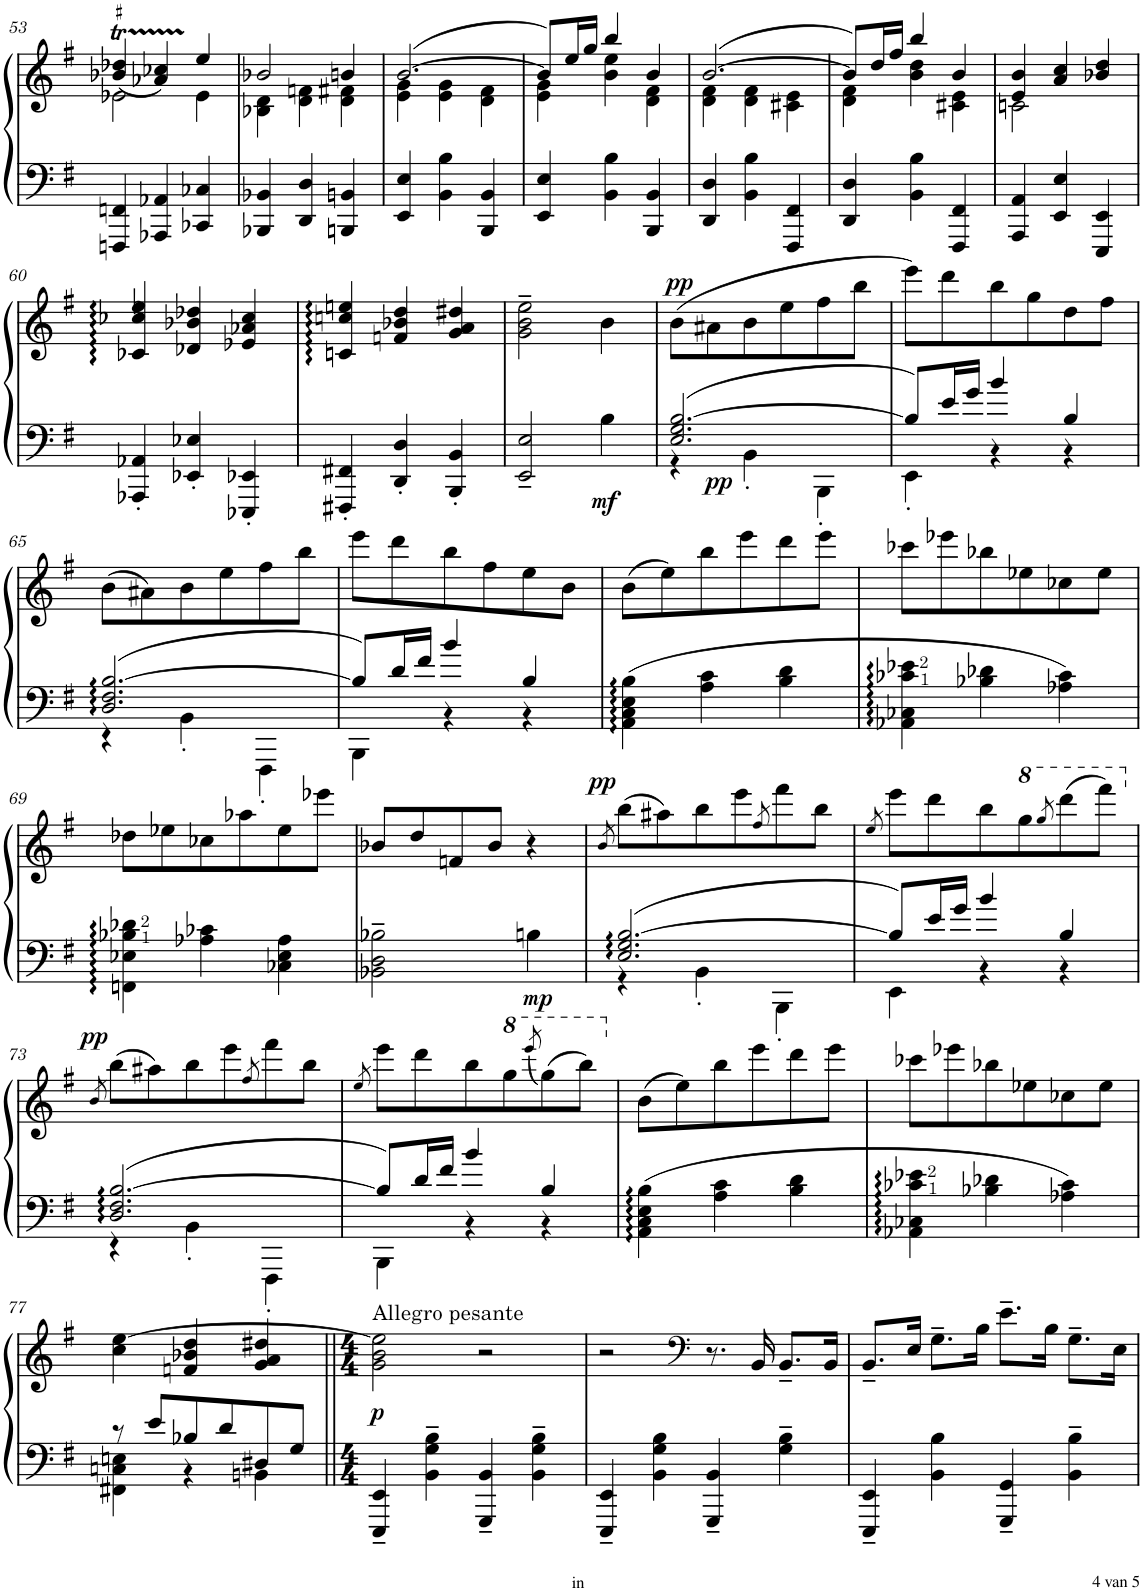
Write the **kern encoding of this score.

**kern	**kern	**dynam
*part1	*part1	*part1
*staff2	*staff1	*staff1/2
*I"Piano	*	*
*I'Pno.	*	*
!!LO:PB:g=z
*clefF4	*clefG2	*
*k[f#]	*k[f#]	*
*M3/4	*M3/4	*
=53	=53	=53
!	!LO:TR:acc=#	!
*	*^	*
4FFFn/ 4FFn/	2e-XT\	(4b-X/ 4dd-X/	.
4AAA-X/ 4AA-X/	.	4a-X/ 4cc-X/)	.
4CC-X/ 4C-X/	4e-\	4ee/	.
=54	=54	=54	=54
4BBB-X/ 4BB-X/	2b-X/	4B-X\ 4d\	.
4DD/ 4D/	.	4d\ 4fn\	.
4BBBn/ 4BBn/	4bn/	4d\ 4f#X\	.
=55	=55	=55	=55
4EE/ 4E/	([2.b/	4e\ 4g\	.
4BB\ 4B\	.	4e\ 4g\	.
4BBB/ 4BB/	.	4d\ 4f#\	.
=56	=56	=56	=56
4EE/ 4E/	8b/L])	4e\ 4g\	.
.	16ee/L	.	.
.	16gg/JJ	.	.
4BB\ 4B\	4bb/	4b\ 4ee\	.
4BBB/ 4BB/	4d\ 4f#\	4b/	.
=57	=57	=57	=57
4DD/ 4D/	([2.b/	4d\ 4f#\	.
4BB\ 4B\	.	4d\ 4f#\	.
4FFF#/ 4FF#/	.	4c#X\ 4e\	.
=58	=58	=58	=58
4DD/ 4D/	8b/L])	4d\ 4f#\	.
.	16dd/L	.	.
.	16ff#/JJ	.	.
4BB\ 4B\	4bb/	4b\ 4dd\	.
4FFF#/ 4FF#/	4c#X\ 4e\	4b/	.
=59	=59	=59	=59
4AAA/ 4AA/	2cn\	4e/ 4b/	.
4EE/ 4E/	.	4a/ 4cc/	.
4EEE/ 4EE/	4ryy	4b-X/ 4dd/	.
*	*v	*v	*
!!LO:LB:g=z
=60	=60	=60
4AAA-X/' 4AA-X/'	4c-X/ 4cc-X/ 4ee-X/	.
4EE-X/' 4E-X/'	4d-X/ 4b-X/ 4dd-X/	.
4EEE-X/' 4EE-X/'	4e-X/ 4a-X/ 4cc-/	.
=61	=61	=61
4FFF#X/' 4FF#X/'	4cn/ 4ccn/ 4een/	.
4DD/' 4D/'	4fn/ 4b-X/ 4dd/	.
4BBB/' 4BB/'	4g/ 4a/ 4dd#X/	.
=62	=62	=62
2EE/~ 2E/~	2g\~ 2b\~ 2ee\~	.
!	!	!LO:DY:b=2
4B\	4b\	mf
=63	=63	=63
*^	*	*
!	!	!	!LO:DY:a
2.E/ 2.G/ [2.B/	4r	(8b\L	pp
!	!	!	!LO:DY:b
.	.	8a#X\	pp
.	4BB'\	8b\	.
.	.	8ee\	.
.	4BBB'\	8ff#\	.
.	.	8bb\J	.
=64	=64	=64	=64
8B/L]	4EE'\	8eee\L)	.
16e/L	.	8ddd\	.
16g/JJ	.	.	.
4b/	4r	8bb\	.
.	.	8gg\	.
4B/	4r	8dd\	.
.	.	8ff#\J	.
!!LO:LB:g=z
=65	=65	=65	=65
2.D/ 2.F#/ [2.B/	4r	(8b\L	.
.	.	8a#X\)	.
.	4BB'\	8b\	.
.	.	8ee\	.
.	4FFF#'\	8ff#\	.
.	.	8bb\J	.
=66	=66	=66	=66
8B/L]	4BBB\	8eee\L	.
16d/L	.	8ddd\	.
16f#/JJ	.	.	.
4b/	4r	8bb\	.
.	.	8ff#\	.
4B/	4r	8ee\	.
.	.	8b\J	.
*v	*v	*	*
=67	=67	=67
4AA\ 4C\ 4E\ 4B\	(8b\L	.
.	8ee\)	.
4A\ 4c\	8bb\	.
.	8eee\	.
4B\ 4d\	8ddd\	.
.	8eee\J	.
=68	=68	=68
4AA-X\ 4C-X\ 4c-X\ 4e-X\	8ccc-X\L	.
.	8eee-X\	.
4B-X\ 4d-X\	8bb-X\	.
.	8ee-X\	.
4A-X\ 4c-\	8cc-X\	.
.	8ee-\J	.
!!LO:LB:g=z
=69	=69	=69
4FFn\ 4E-X\ 4B-X\ 4d-X\	8dd-X\L	.
.	8ee-X\	.
4A-X\ 4c-X\	8cc-X\	.
.	8aa-X\	.
4C-X\ 4E-\ 4A-\	8ee-\	.
.	8eee-X\J	.
=70	=70	=70
2BB-X\~ 2D\~ 2B-X\~	8b-X/L	.
.	8dd/	.
.	8fn/	.
.	8b-/J	.
!	!	!LO:DY:b=2
4Bn\	4r	mp
=71	=71	=71
.	8qb/	.
*^	*	*
!	!	!	!LO:DY:a
2.E/ 2.G/ [2.B/	4r	(8bb\L	pp
.	.	8aa#X\)	.
.	4BB'\	8bb\	.
.	.	8eee\	.
.	.	8qff#/	.
.	4BBB'\	8fff#\	.
.	.	8bb\J	.
=72	=72	=72	=72
.	.	8qee/	.
8B/L]	4EE\	8eee\L	.
16e/L	.	8ddd\	.
16g/JJ	.	.	.
4b/	4r	8bb\	.
*	*	*8va	*
.	.	8ggg\	.
.	.	8qggg/	.
4B/	4r	(8dddd\	.
.	.	8ffff#\J)	.
!!LO:LB:g=z
=73	=73	=73	=73
*	*	*X8va	*
.	.	8qb/	.
!	!	!	!LO:DY:a
2.D/ 2.F#/ [2.B/	4r	(8bb\L	pp
.	.	8aa#X\)	.
.	4BB'\	8bb\	.
.	.	8eee\	.
.	.	8qff#/	.
.	4FFF#'\	8fff#\	.
.	.	8bb\J	.
=74	=74	=74	=74
.	.	8qee/	.
8B/L]	4BBB\	8eee\L	.
16d/L	.	8ddd\	.
16f#/JJ	.	.	.
4b/	4r	8bb\	.
*	*	*8va	*
.	.	8ggg\	.
.	.	(8qeeee/	.
4B/	4r	(8ggg\)	.
.	.	8bbb\J)	.
*v	*v	*	*
=75	=75	=75
*	*X8va	*
4AA\ 4C\ 4E\ 4B\	(8b\L	.
.	8ee\)	.
4A\ 4c\	8bb\	.
.	8eee\	.
4B\ 4d\	8ddd\	.
.	8eee\J	.
=76	=76	=76
4AA-X\ 4C-X\ 4c-X\ 4e-X\	8ccc-X\L	.
.	8eee-X\	.
4B-X\ 4d-X\	8bb-X\	.
.	8ee-X\	.
4A-X\ 4c-\	8cc-X\	.
.	8ee-\J	.
!!LO:LB:g=z
=77	=77	=77
*^	*	*
8r	4FF#X\ 4Cn\ 4En\	4cc\ [4ee\	.
8e/L	.	.	.
8B-X/	4r	4fn/ 4b-X/ 4dd/	.
8d/	.	.	.
8D#X/	4BBn\	4g/ 4a/ 4dd#X/	.
8G/J	.	.	.
*v	*v	*	*
=78||	=78||	=78||
*M4/4	*M4/4	*
!	!LO:TX:a:t=Allegro pesante	!
!	!	!LO:DY:b
4EEE/~ 4EE/~	2g\ 2b\ 2ee\]	p
4BB\~ 4G\~ 4B\~	.	.
4GGG/~ 4BB/~	2r	.
4BB\~ 4G\~ 4B\~	.	.
=79	=79	=79
4EEE/~ 4EE/~	2r	.
4BB\ 4G\ 4B\	.	.
*	*clefF4	*
4GGG/~ 4BB/~	8.r	.
.	16BB/	.
4G\~ 4B\~	8.BB~/L	.
.	16BB/Jk	.
=80	=80	=80
4EEE/~ 4EE/~	8.BB~/L	.
.	16E/Jk	.
4BB\ 4B\	8.G~\L	.
.	16B\Jk	.
4GGG/~ 4GG/~	8.e~\L	.
.	16B\Jk	.
4BB\~ 4B\~	8.G~\L	.
.	16E\Jk	.
=	=	=
*-	*-	*-
